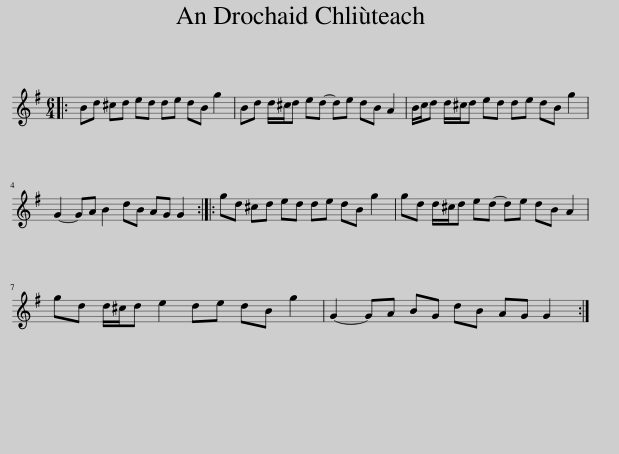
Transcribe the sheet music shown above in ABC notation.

X:1
L:1/8
M:6/4
I:linebreak $
K:G
V:1 treble
V:1
|: Bd ^cd ed de dB g2 | Bd d/^c/d ed- de dB A2 | B/c/d d/^c/d ed de dB g2 |$ G2- GA B2 dB AG G2 :: gd ^cd ed de dB g2 | %5
 gd d/^c/d ed- de dB A2 |$ gd d/^c/d e2 de dB g2 | G2- GA BG dB AG G2 :| %8
